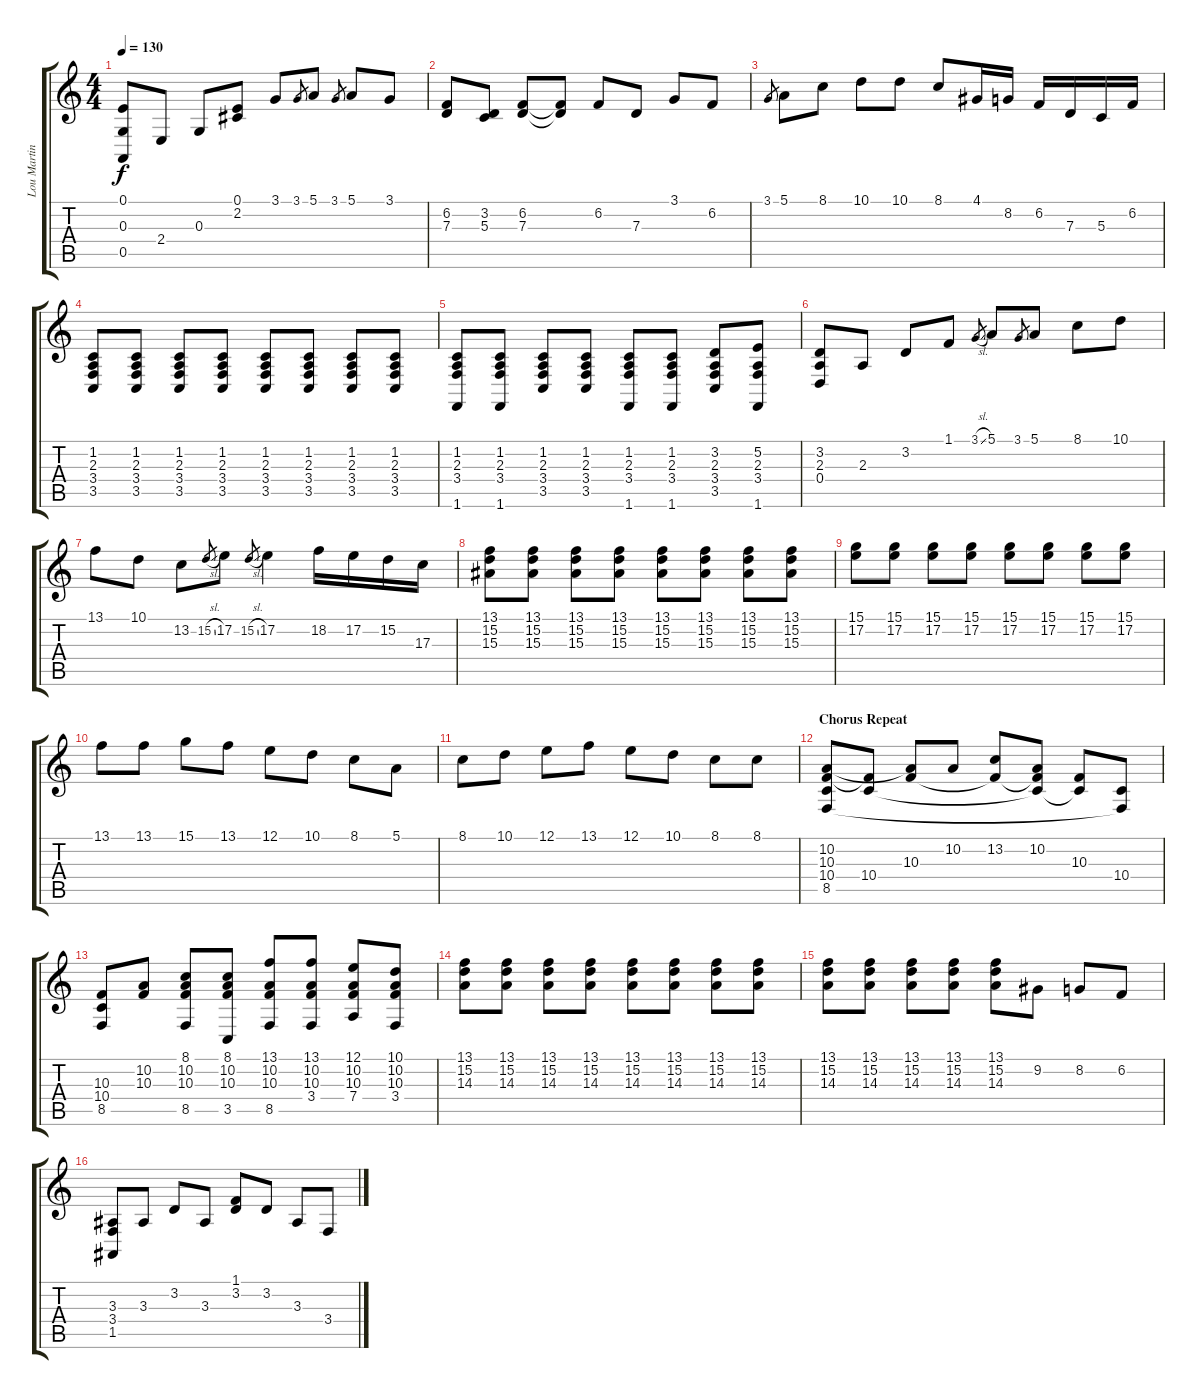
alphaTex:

\track ("Lou Martin Piano" "Lou Martin") {instrument brightacousticpiano}
\staff {score tabs}
\tuning (E4 B3 G3 D3 A2 E2) {hide}
\ts (4 4)
\tempo 130
\clef g2
\ks c
(0.1 0.3 0.5).8{dy f} 2.4.8 0.3.8 (0.1 2.2).8 3.1.8 3.1.8{gr} 5.1.8 3.1.8{gr} 5.1.8 3.1.8 |
(6.2 7.3).8 (3.2 5.3).8 (6.2 7.3).8 (6.2{t} 7.3{t}).8 6.2.8 7.3.8 3.1.8 6.2.8 |
3.1.8{gr} 5.1.8 8.1.8 10.1.8 10.1.8 8.1.8 4.1.16 8.2.16 6.2.16 7.3.16 5.3.16 6.2.16 |
(1.2 2.3 3.4 3.5).8 (1.2 2.3 3.4 3.5).8 (1.2 2.3 3.4 3.5).8 (1.2 2.3 3.4 3.5).8 (1.2 2.3 3.4 3.5).8 (1.2 2.3 3.4 3.5).8 (1.2 2.3 3.4 3.5).8 (1.2 2.3 3.4 3.5).8 |
(1.2 2.3 3.4 1.6).8 (1.2 2.3 3.4 1.6).8 (1.2 2.3 3.4 3.5).8 (1.2 2.3 3.4 3.5).8 (1.2 2.3 3.4 1.6).8 (1.2 2.3 3.4 1.6).8 (3.2 2.3 3.4 3.5).8 (5.2 2.3 3.4 1.6).8 |
(3.2 2.3 0.4).8 2.3.8 3.2.8 1.1.8 3.1{sl}.8{gr} 5.1.8 3.1.8{gr} 5.1.8 8.1.8 10.1.8 |
13.1.8 10.1.8 13.2.8 15.2{sl}.8{gr} 17.2.8 15.2{sl}.8{gr} 17.2.4 18.2.16 17.2.16 15.2.16 17.3.16 |
(13.1 15.2 15.3).8 (13.1 15.2 15.3).8 (13.1 15.2 15.3).8 (13.1 15.2 15.3).8 (13.1 15.2 15.3).8 (13.1 15.2 15.3).8 (13.1 15.2 15.3).8 (13.1 15.2 15.3).8 |
(15.1 17.2).8 (15.1 17.2).8 (15.1 17.2).8 (15.1 17.2).8 (15.1 17.2).8 (15.1 17.2).8 (15.1 17.2).8 (15.1 17.2).8 |
13.1.8 13.1.8 15.1.8 13.1.8 12.1.8 10.1.8 8.1.8 5.1.8 |
8.1.8 10.1.8 12.1.8 13.1.8 12.1.8 10.1.8 8.1.8 8.1.8 |
\section ("" "Chorus Repeat")
(10.2 10.3 10.4 8.5).8 (10.3{t} 10.4).8 (10.2{t} 10.3).8 10.2.8 (13.2 10.3{t}).8 (10.2 10.3{t} 10.4{t}).8 (10.3 10.4{t}).8 (10.4 8.5{t}).8 |
(10.3 10.4 8.5).8 (10.2 10.3).8 (8.1 10.2 10.3 8.5).8 (8.1 10.2 10.3 3.5).8 (13.1 10.2 10.3 8.5).8 (13.1 10.2 10.3 3.4).8 (12.1 10.2 10.3 7.4).8 (10.1 10.2 10.3 3.4).8 |
(13.1 15.2 14.3).8 (13.1 15.2 14.3).8 (13.1 15.2 14.3).8 (13.1 15.2 14.3).8 (13.1 15.2 14.3).8 (13.1 15.2 14.3).8 (13.1 15.2 14.3).8 (13.1 15.2 14.3).8 |
(13.1 15.2 14.3).8 (13.1 15.2 14.3).8 (13.1 15.2 14.3).8 (13.1 15.2 14.3).8 (13.1 15.2 14.3).8 9.2.8 8.2.8 6.2.8 |
(3.3 3.4 1.5).8 3.3.8 3.2.8 3.3.8 (1.1 3.2).8 3.2.8 3.3.8 3.4.8
